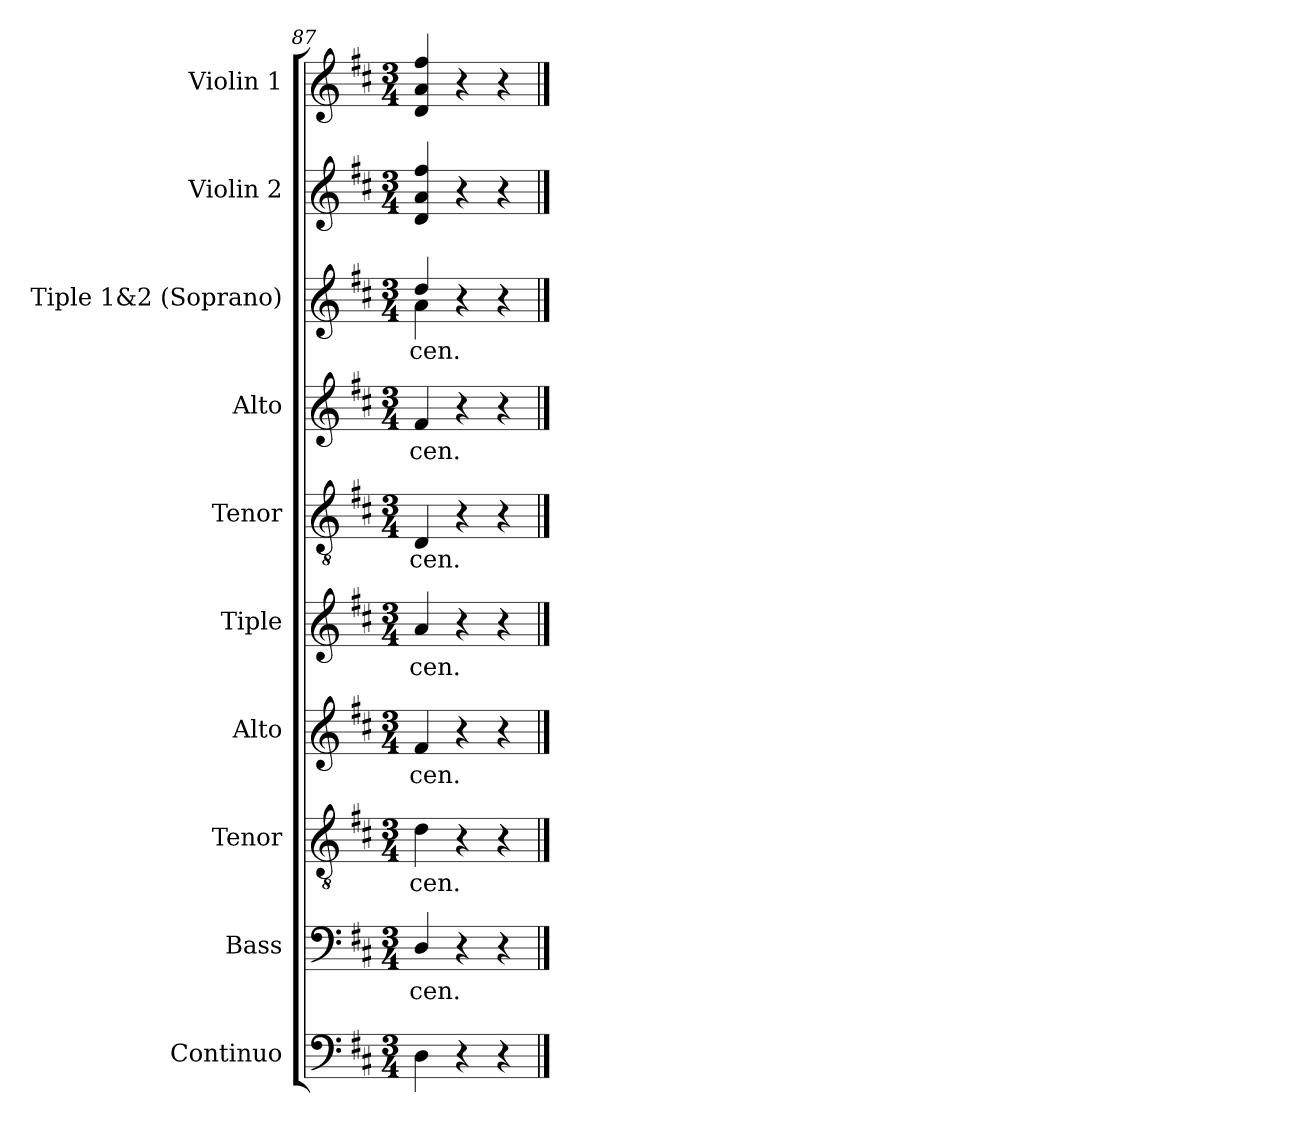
**kern	**kern	**text	**kern	**text	**kern	**text	**kern	**text	**kern	**text	**kern	**text	**kern	**text	**kern	**kern
*part10	*part9	*part9	*part8	*part8	*part7	*part7	*part6	*part6	*part5	*part5	*part4	*part4	*part3	*part3	*part2	*part1
*staff10	*staff9	*staff9	*staff8	*staff8	*staff7	*staff7	*staff6	*staff6	*staff5	*staff5	*staff4	*staff4	*staff3	*staff3	*staff2	*staff1
*I"Continuo	*I"Bass	*	*I"Tenor	*	*I"Alto	*	*I"Tiple	*	*I"Tenor	*	*I"Alto	*	*I"Tiple 1&2 (Soprano)	*	*I"Violin 2	*I"Violin 1
*I'Cont.	*I'B.	*	*I'T.	*	*I'A.	*	*	*	*I'T.	*	*I'A.	*	*I'S.	*	*I'Vln. 2	*I'Vln. 1
*clefF4	*clefF4	*	*clefGv2	*	*clefG2	*	*clefG2	*	*clefGv2	*	*clefG2	*	*clefG2	*	*clefG2	*clefG2
*	*	*	*ITrd7c12	*	*	*	*	*	*ITrd7c12	*	*	*	*	*	*	*
*k[f#c#]	*k[f#c#]	*	*k[f#c#]	*	*k[f#c#]	*	*k[f#c#]	*	*k[f#c#]	*	*k[f#c#]	*	*k[f#c#]	*	*k[f#c#]	*k[f#c#]
*D:	*D:	*	*D:	*	*D:	*	*D:	*	*D:	*	*D:	*	*D:	*	*D:	*D:
*M3/4	*M3/4	*	*M3/4	*	*M3/4	*	*M3/4	*	*M3/4	*	*M3/4	*	*M3/4	*	*M3/4	*M3/4
=87	=87	=87	=87	=87	=87	=87	=87	=87	=87	=87	=87	=87	=87	=87	=87	=87
!	!	!LO:LY:b:color=#000000	!	!	!	!	!	!	!	!	!	!	!	!	!	!
!	!	!	!	!LO:LY:b:color=#000000	!	!	!	!	!	!	!	!	!	!	!	!
!	!	!	!	!	!	!LO:LY:b:color=#000000	!	!	!	!	!	!	!	!	!	!
!	!	!	!	!	!	!	!	!LO:LY:b:color=#000000	!	!	!	!	!	!	!	!
!	!	!	!	!	!	!	!	!	!	!LO:LY:b:color=#000000	!	!	!	!	!	!
!	!	!	!	!	!	!	!	!	!	!	!	!LO:LY:b:color=#000000	!	!	!	!
!	!	!	!	!	!	!	!	!	!	!	!	!	!	!LO:LY:b:color=#000000	!	!
*	*	*	*	*	*	*	*	*	*	*	*	*	*^	*	*	*
4Di\	4Di/	-cen.	4Di\	-cen.	4f#i/	-cen.	4ai/	-cen.	4DDi/	-cen.	4f#i/	-cen.	4ddi/	4ai\	-cen.	4di/ 4ai 4ff#i	4di/ 4ai 4ff#i
4r	4r	.	4r	.	4r	.	4r	.	4r	.	4r	.	4r	4ryy	.	4r	4r
4r	4r	.	4r	.	4r	.	4r	.	4r	.	4r	.	4r	4ryy	.	4r	4r
*	*	*	*	*	*	*	*	*	*	*	*	*	*v	*v	*	*	*
==	==	==	==	==	==	==	==	==	==	==	==	==	==	==	==	==
*-	*-	*-	*-	*-	*-	*-	*-	*-	*-	*-	*-	*-	*-	*-	*-	*-
